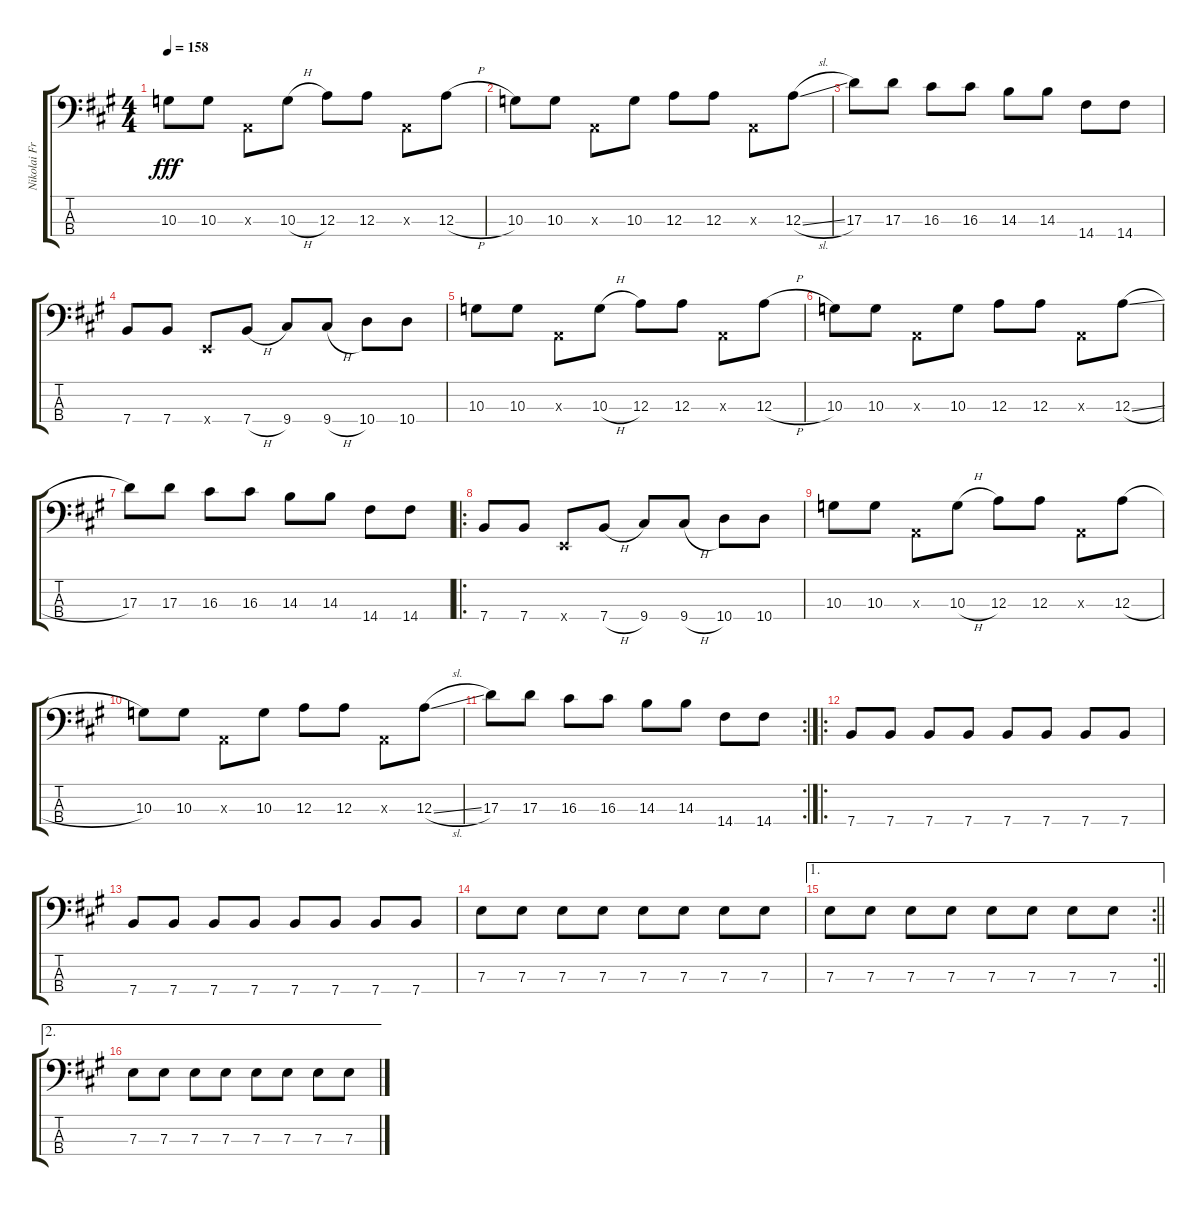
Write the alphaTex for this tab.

\track ("Nikolai Fraiture" "Nikolai Fr") {instrument electricbasspick}
\staff {score tabs}
\tuning (G2 D2 A1 E1) {hide}
\ts (4 4)
\tempo 158
\clef f4
\ks a
10.3.8{dy fff} 10.3.8 0.3{x}.8 10.3{h}.8 12.3.8 12.3.8 0.3{x}.8 12.3{h}.8 |
10.3.8 10.3.8 0.3{x}.8 10.3.8 12.3.8 12.3.8 0.3{x}.8 12.3{sl}.8 |
17.3.8 17.3.8 16.3.8 16.3.8 14.3.8 14.3.8 14.4.8 14.4.8 |
7.4.8 7.4.8 0.4{x}.8 7.4{h}.8 9.4.8 9.4{h}.8 10.4.8 10.4.8 |
10.3.8 10.3.8 0.3{x}.8 10.3{h}.8 12.3.8 12.3.8 0.3{x}.8 12.3{h}.8 |
10.3.8 10.3.8 0.3{x}.8 10.3.8 12.3.8 12.3.8 0.3{x}.8 12.3{sl}.8 |
17.3.8 17.3.8 16.3.8 16.3.8 14.3.8 14.3.8 14.4.8 14.4.8 |
\ro
7.4.8 7.4.8 0.4{x}.8 7.4{h}.8 9.4.8 9.4{h}.8 10.4.8 10.4.8 |
10.3.8 10.3.8 0.3{x}.8 10.3{h}.8 12.3.8 12.3.8 0.3{x}.8 12.3{h}.8 |
10.3.8 10.3.8 0.3{x}.8 10.3.8 12.3.8 12.3.8 0.3{x}.8 12.3{sl}.8 |
\rc 2
17.3.8 17.3.8 16.3.8 16.3.8 14.3.8 14.3.8 14.4.8 14.4.8 |
\ro
7.4.8 7.4.8 7.4.8 7.4.8 7.4.8 7.4.8 7.4.8 7.4.8 |
7.4.8 7.4.8 7.4.8 7.4.8 7.4.8 7.4.8 7.4.8 7.4.8 |
7.3.8 7.3.8 7.3.8 7.3.8 7.3.8 7.3.8 7.3.8 7.3.8 |
\ae 1
\rc 2
\barLineRight lightlight
7.3.8 7.3.8 7.3.8 7.3.8 7.3.8 7.3.8 7.3.8 7.3.8 |
\ae 2
7.3.8 7.3.8 7.3.8 7.3.8 7.3.8 7.3.8 7.3.8 7.3.8
